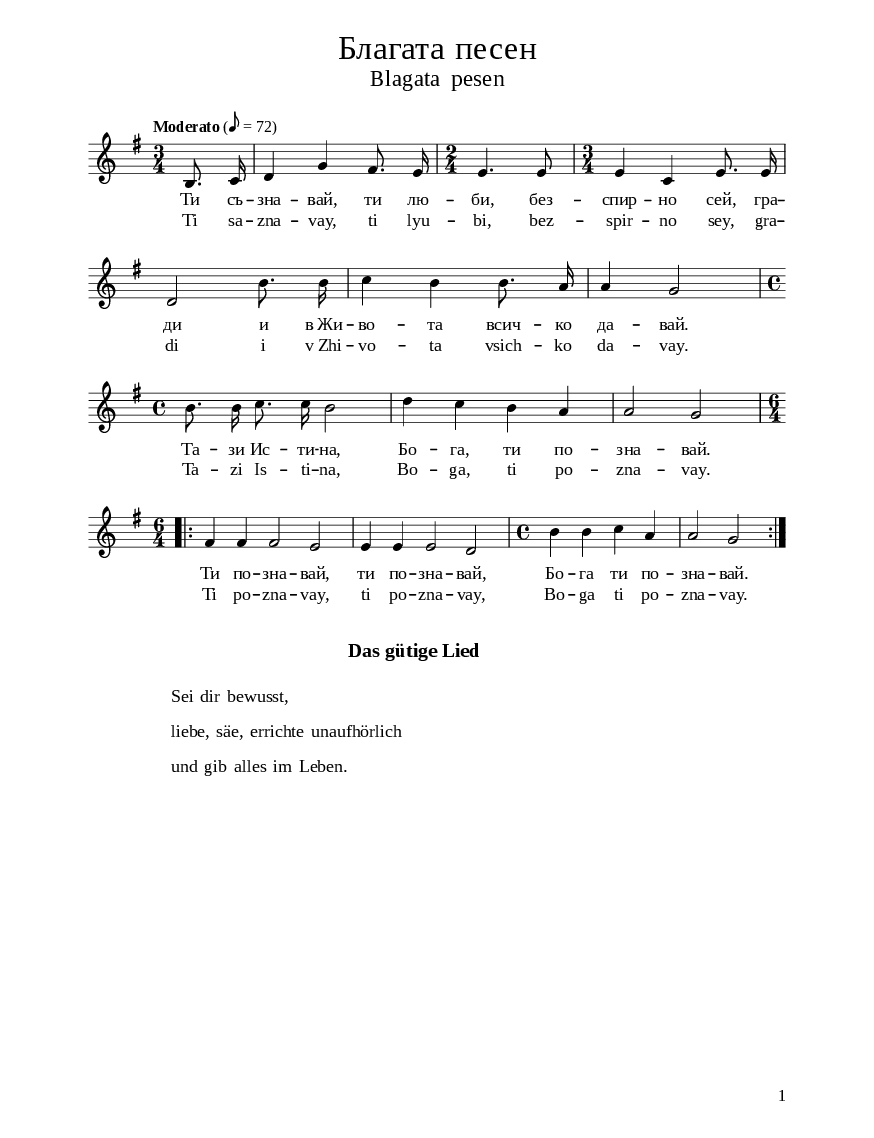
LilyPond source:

\version "2.18.2"

\paper {
  #(set-paper-size "a5")
}

\bookpart {
\paper {
  print-all-headers = ##t
  print-page-number = ##t
  print-first-page-number = ##t

  % put page numbers on the bottom
  oddHeaderMarkup = \markup ""
  evenHeaderMarkup = \markup ""
  oddFooterMarkup = \markup
    \fill-line {
      ""
      \on-the-fly #print-page-number-check-first \fromproperty #'page:page-number-string
    }
  evenFooterMarkup = \markup
    \fill-line {
      \on-the-fly #print-page-number-check-first \fromproperty #'page:page-number-string
      ""
    }

  left-margin = 1.5\cm
  right-margin = 1.5\cm
  top-margin = 1.6\cm
  bottom-margin = 1.2\cm
  ragged-bottom = ##t % do not spread the staves to fill the whole vertical space

  % change lyrics and titles font (affects notes also)
  fonts =
    #(make-pango-font-tree
     "Times New Roman"
     "DejaVu Sans"
     "DejaVu Sans Mono"
     (/ (* staff-height pt) 3.6))

  % change distance between staves
  system-system-spacing =
    #'((basic-distance . 12)
       (minimum-distance . 6)
       (padding . 1)
       (stretchability . 12))
}

\header {
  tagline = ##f
}

\score{
  \layout { 
    indent = 0.0\cm % remove first line indentation
    %ragged-last = ##t % do not spread last line to fill the whole space
    \context {
      \Score
      \omit BarNumber %remove bar numbers
    } % context

    \context { % change staff size
      \Staff
      fontSize = #+0 % affects notes size only
      \override StaffSymbol #'staff-space = #(magstep -3)
      \override StaffSymbol #'thickness = #0.5
      \override BarLine #'hair-thickness = #1
      %\override StaffSymbol #'ledger-line-thickness = #'(0 . 0)
    }

    \context { % adjust space between staff and lyrics and between the two lyric lines
      \Lyrics
      \override VerticalAxisGroup.nonstaff-relatedstaff-spacing = #'((basic-distance . 4.5))
      \override VerticalAxisGroup.nonstaff-nonstaff-spacing = #'((minimum-distance . 2))
    }
  } % layout

  \new Voice \absolute {
      \clef treble
    \key g \major
    \time 3/4 
    %\tempo "Moderato" 8 = 160
    \tempo \markup { % make tempo note smaller
      \concat { "Moderato " \normal-text { "(" }
          \teeny \general-align #Y #DOWN \note #"8" #0.8
          \normal-text { " = 72)" }
      }
    }
    \partial 4
    \autoBeamOff
	b8. c'16 | d'4 g' fis'8. e'16 | \time 2/4  e'4. e'8 | \time 3/4  e'4 c' e'8. e'16 \break | 

  d'2 b'8. b'16 | c''4 b' b'8. a'16 | a'4 g'2 \break | 
  
  \time 4/4  b'8. b'16 c''8. c''16 b'2 | d''4 c'' b' a' | a'2 g' \break | 
  
  \time 6/4  \repeat volta 2 {fis'4 fis' fis'2 e' | e'4 e' e'2 d' |  \time 4/4  b'4 b' c'' a' | a'2 g'}
  }
  
  \addlyrics {Ти съ -- зна -- вай, ти лю -- би,
  без -- спир -- но сей, гра -- ди и в_Жи -- во --
  та всич -- ко да -- вай. Та -- зи Ис -- ти --
  на, Бо -- га, ти по -- зна -- вай. Ти по -- зна
  -- вай, ти по -- зна -- вай, Бо -- га ти по --
  зна -- вай.}
  \addlyrics {Ti sa -- zna -- vay, ti lyu -- bi,
  bez -- spir -- no sey, gra -- di i v_Zhi -- vo --
  ta vsich -- ko da -- vay. Ta -- zi Is -- ti --
  na, Bo -- ga, ti po -- zna -- vay. Ti po -- zna
  -- vay, ti po -- zna -- vay, Bo -- ga ti po --
  zna -- vay.}
  
  \header {
    title = \markup \column \normal-text \fontsize #2.5 {
              \center-align
              \line { Благата песен }
              \vspace #-0.6
              \center-align
              \line \fontsize #-3 { Blagata pesen }
              \vspace #-0.8
              \center-align
              \line \fontsize #-3 { " " }
            }
  }
  
  \midi{}

} % score


% include foreign translation(s) of the song
\version "2.18.2"

%\markup {  \vspace #1.9 }

\markup {  \hspace #25   \huge\bold "Das gütige Lied"  }

\markup {
    \hspace #1
    \fontsize #+1 {
      
      \halign #-1.5 {
  
  
  \column {
     \line { " " } 
     


\line { " "Sei dir bewusst, } 

\line { " "liebe, säe, errichte unaufhörlich } 

\line { " "und gib alles im Leben.} 


     
     
     
      }
       
    }    
    }
}
%}
   
 
 


 
    
   
    
 
%--------------------------------------------------------------------- 


} % bookpart
